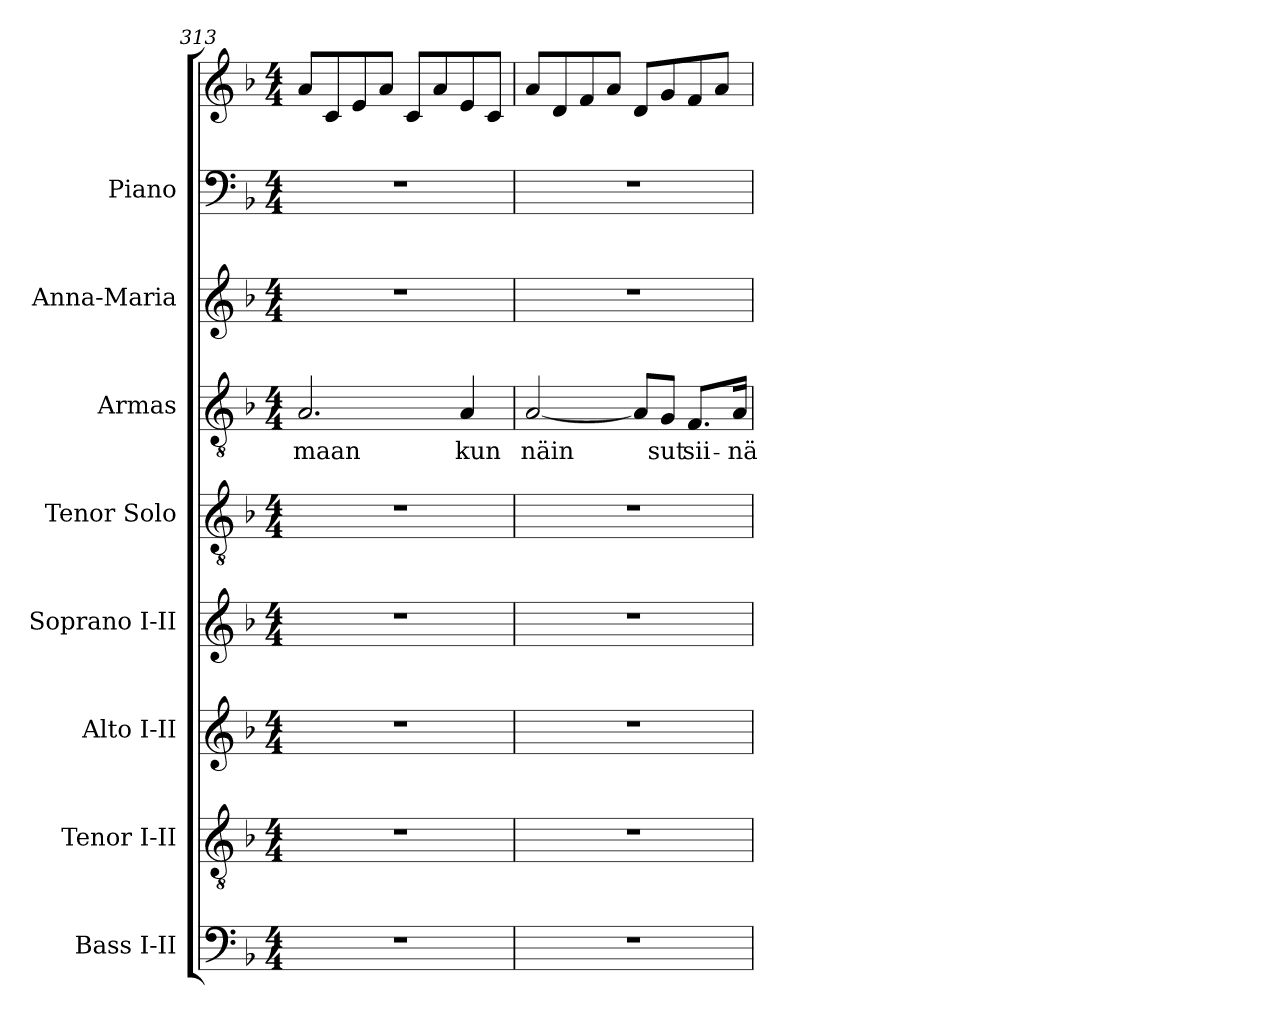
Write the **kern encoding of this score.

**kern	**kern	**kern	**kern	**kern	**kern	**text	**kern	**kern	**kern
*part8	*part7	*part6	*part5	*part4	*part3	*part3	*part2	*part1	*part1
*staff9	*staff8	*staff7	*staff6	*staff5	*staff4	*staff4	*staff3	*staff2	*staff1
*I"Bass I-II	*I"Tenor I-II	*I"Alto I-II	*I"Soprano I-II	*I"Tenor Solo	*I"Armas	*	*I"Anna-Maria	*I"Piano	*
*I'B.	*I'T.	*I'A.	*I'S.	*I'T. Solo	*I'Armas	*	*I'A-M	*I'Pno.	*
*clefF4	*clefGv2	*clefG2	*clefG2	*clefGv2	*clefGv2	*	*clefG2	*clefF4	*clefG2
*	*ITrd7c12	*	*	*ITrd7c12	*ITrd7c12	*	*	*	*
*k[b-]	*k[b-]	*k[b-]	*k[b-]	*k[b-]	*k[b-]	*	*k[b-]	*k[b-]	*k[b-]
*F:	*F:	*F:	*F:	*F:	*F:	*	*F:	*F:	*F:
*M4/4	*M4/4	*M4/4	*M4/4	*M4/4	*M4/4	*	*M4/4	*M4/4	*M4/4
=313	=313	=313	=313	=313	=313	=313	=313	=313	=313
!	!	!	!	!	!	!LO:LY:b:color=#000000	!	!	!
1r	1r	1r	1r	1r	2.AAi/	-maan	1r	1r	8ai/L
.	.	.	.	.	.	.	.	.	8ci/
.	.	.	.	.	.	.	.	.	8ei/
.	.	.	.	.	.	.	.	.	8ai/J
.	.	.	.	.	.	.	.	.	8ci/L
.	.	.	.	.	.	.	.	.	8ai/
!	!	!	!	!	!	!LO:LY:b:color=#000000	!	!	!
.	.	.	.	.	4AAi/	kun	.	.	8ei/
.	.	.	.	.	.	.	.	.	8ci/J
=314	=314	=314	=314	=314	=314	=314	=314	=314	=314
!	!	!	!	!	!	!LO:LY:b:color=#000000	!	!	!
1r	1r	1r	1r	1r	[<2AAi/	näin	1r	1r	8ai/L
.	.	.	.	.	.	.	.	.	8di/
.	.	.	.	.	.	.	.	.	8fi/
.	.	.	.	.	.	.	.	.	8ai/J
.	.	.	.	.	8AAi/L]	.	.	.	8di/L
!	!	!	!	!	!	!LO:LY:b:color=#000000	!	!	!
.	.	.	.	.	8GGi/J	sut	.	.	8gi/
!	!	!	!	!	!	!LO:LY:b:color=#000000	!	!	!
.	.	.	.	.	8.FFi/L	sii-	.	.	8fi/
.	.	.	.	.	.	.	.	.	8ai/J
!	!	!	!	!	!	!LO:LY:b:color=#000000	!	!	!
.	.	.	.	.	16AAi/Jk	-nä	.	.	.
=	=	=	=	=	=	=	=	=	=
*-	*-	*-	*-	*-	*-	*-	*-	*-	*-
